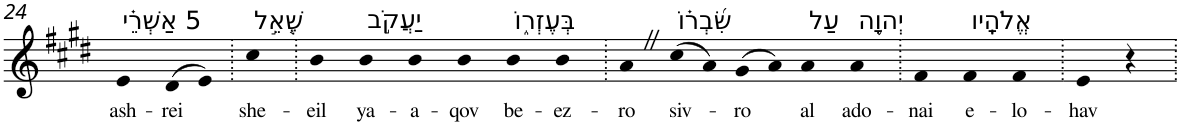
**kern	**text
*part1	*part1
*staff1	*staff1
*I"Piano	*
*I'Pno	*
!!LO:PB:g=z
*clefG2	*
*k[f#c#g#d#]	*
*E:	*
=24	=24
!LO:TX:a:t=5 אַשְׁרֵ֗י	!
!	!LO:LY:b
4e	ash-
!	!LO:LY:b
(>8d#	-rei
8e)	.
=25.	=25.
!LO:TX:a:t=שֶׁ֤אֵ֣ל	!
!	!LO:LY:b
4cc#	she-
=26.	=26.
!	!LO:LY:b
4b	-eil
!LO:TX:a:t=יַעֲקֹ֣ב	!
!	!LO:LY:b
4b	ya-
!	!LO:LY:b
4b	-a-
!	!LO:LY:b
4b	-qov
!LO:TX:a:t=בְּעֶזְר֑וֹ	!
!	!LO:LY:b
4b	be-
!	!LO:LY:b
4b	-ez-
=27.	=27.
!	!LO:LY:b
4aZ	-ro
!LO:TX:a:t=שִׂ֝בְר֗וֹ	!
!	!LO:LY:b
(>8cc#	siv-
8a)	.
!	!LO:LY:b
(>8g#	-ro
8a)	.
!LO:TX:a:t=עַל	!
!	!LO:LY:b
4a	al
!LO:TX:a:t=יְהוָ֥ה	!
!	!LO:LY:b
4a	ado-
=28.	=28.
!	!LO:LY:b
4f#	-nai
!LO:TX:a:t=אֱלֹהָֽיו	!
!	!LO:LY:b
4f#	e-
!	!LO:LY:b
4f#	-lo-
=29.	=29.
!	!LO:LY:b
4e	-hav
4r	.
=.	=.
*-	*-
